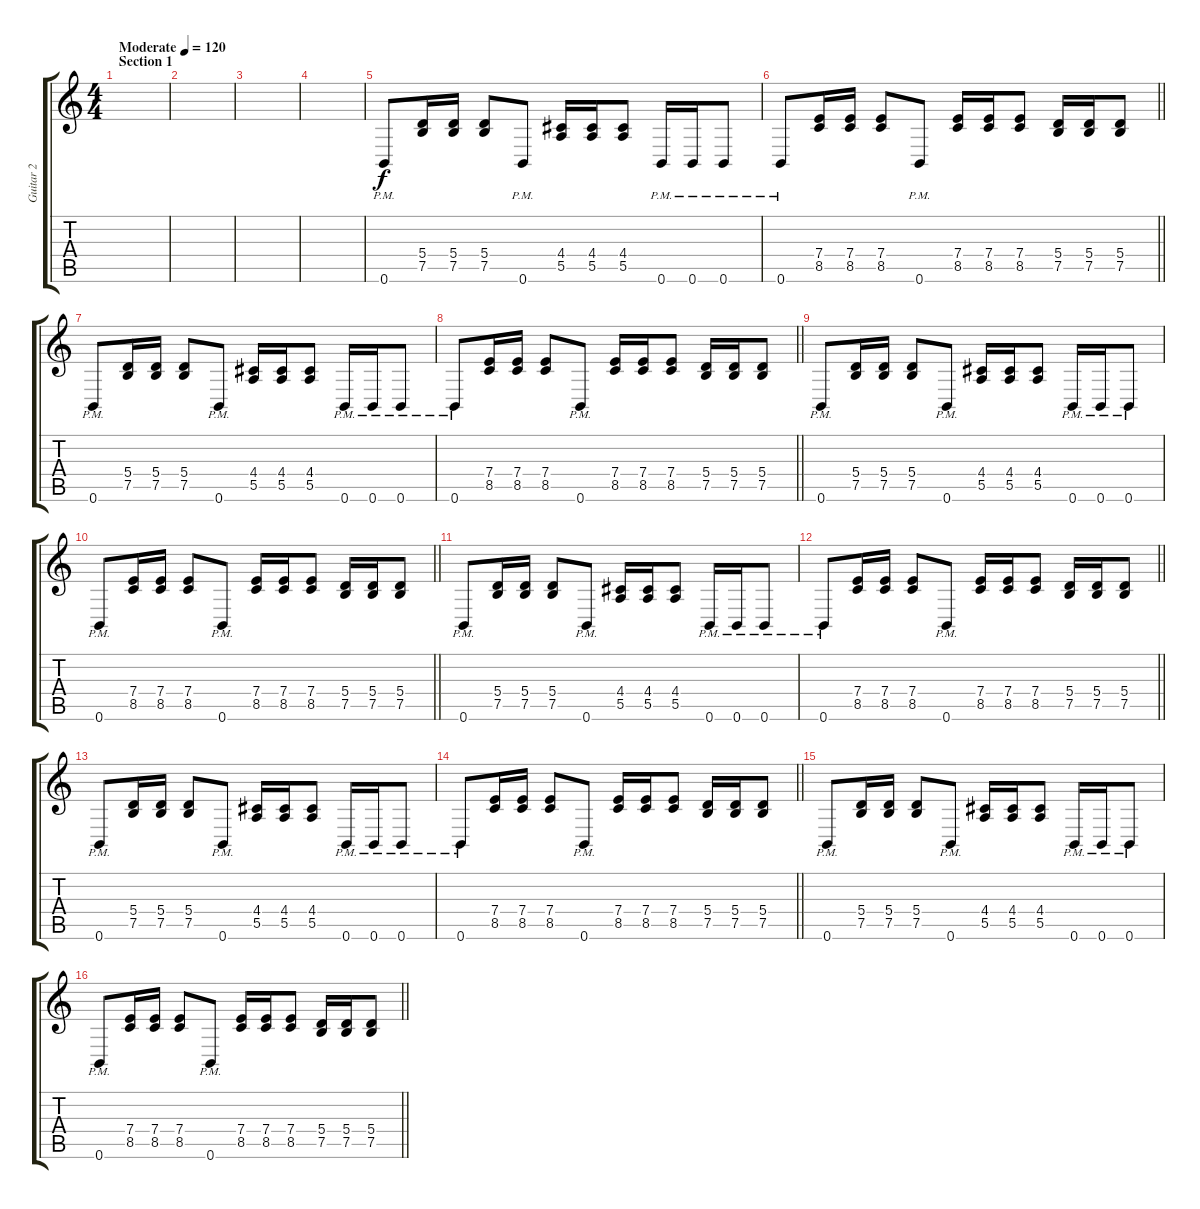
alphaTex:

\track ("Guitar 2" "Guitar 2") {instrument overdrivenguitar}
\staff {score tabs}
\tuning (B3 Gb3 D3 A2 E2 B1) {hide}
\ts (4 4)
\section ("" "Section 1")
\tempo (120 "Moderate")
\clef g2
\ks c
|
|
|
|
0.6{pm}.8{volume 12} (5.4 7.5).16 (5.4 7.5).16 (5.4 7.5).8 0.6{pm}.8 (4.4 5.5).16 (4.4 5.5).16 (4.4 5.5).8 0.6{pm}.16 0.6{pm}.16 0.6{pm}.8 |
\barLineRight lightlight
0.6{pm}.8 (7.4 8.5).16 (7.4 8.5).16 (7.4 8.5).8 0.6{pm}.8 (7.4 8.5).16 (7.4 8.5).16 (7.4 8.5).8 (5.4 7.5).16 (5.4 7.5).16 (5.4 7.5).8 |
0.6{pm}.8 (5.4 7.5).16 (5.4 7.5).16 (5.4 7.5).8 0.6{pm}.8 (4.4 5.5).16 (4.4 5.5).16 (4.4 5.5).8 0.6{pm}.16 0.6{pm}.16 0.6{pm}.8 |
\barLineRight lightlight
0.6{pm}.8 (7.4 8.5).16 (7.4 8.5).16 (7.4 8.5).8 0.6{pm}.8 (7.4 8.5).16 (7.4 8.5).16 (7.4 8.5).8 (5.4 7.5).16 (5.4 7.5).16 (5.4 7.5).8 |
0.6{pm}.8 (5.4 7.5).16 (5.4 7.5).16 (5.4 7.5).8 0.6{pm}.8 (4.4 5.5).16 (4.4 5.5).16 (4.4 5.5).8 0.6{pm}.16 0.6{pm}.16 0.6{pm}.8 |
\barLineRight lightlight
0.6{pm}.8 (7.4 8.5).16 (7.4 8.5).16 (7.4 8.5).8 0.6{pm}.8 (7.4 8.5).16 (7.4 8.5).16 (7.4 8.5).8 (5.4 7.5).16 (5.4 7.5).16 (5.4 7.5).8 |
0.6{pm}.8 (5.4 7.5).16 (5.4 7.5).16 (5.4 7.5).8 0.6{pm}.8 (4.4 5.5).16 (4.4 5.5).16 (4.4 5.5).8 0.6{pm}.16 0.6{pm}.16 0.6{pm}.8 |
\barLineRight lightlight
0.6{pm}.8 (7.4 8.5).16 (7.4 8.5).16 (7.4 8.5).8 0.6{pm}.8 (7.4 8.5).16 (7.4 8.5).16 (7.4 8.5).8 (5.4 7.5).16 (5.4 7.5).16 (5.4 7.5).8 |
0.6{pm}.8 (5.4 7.5).16 (5.4 7.5).16 (5.4 7.5).8 0.6{pm}.8 (4.4 5.5).16 (4.4 5.5).16 (4.4 5.5).8 0.6{pm}.16 0.6{pm}.16 0.6{pm}.8 |
\barLineRight lightlight
0.6{pm}.8 (7.4 8.5).16 (7.4 8.5).16 (7.4 8.5).8 0.6{pm}.8 (7.4 8.5).16 (7.4 8.5).16 (7.4 8.5).8 (5.4 7.5).16 (5.4 7.5).16 (5.4 7.5).8 |
0.6{pm}.8 (5.4 7.5).16 (5.4 7.5).16 (5.4 7.5).8 0.6{pm}.8 (4.4 5.5).16 (4.4 5.5).16 (4.4 5.5).8 0.6{pm}.16 0.6{pm}.16 0.6{pm}.8 |
\barLineRight lightlight
0.6{pm}.8 (7.4 8.5).16 (7.4 8.5).16 (7.4 8.5).8 0.6{pm}.8 (7.4 8.5).16 (7.4 8.5).16 (7.4 8.5).8 (5.4 7.5).16 (5.4 7.5).16 (5.4 7.5).8
